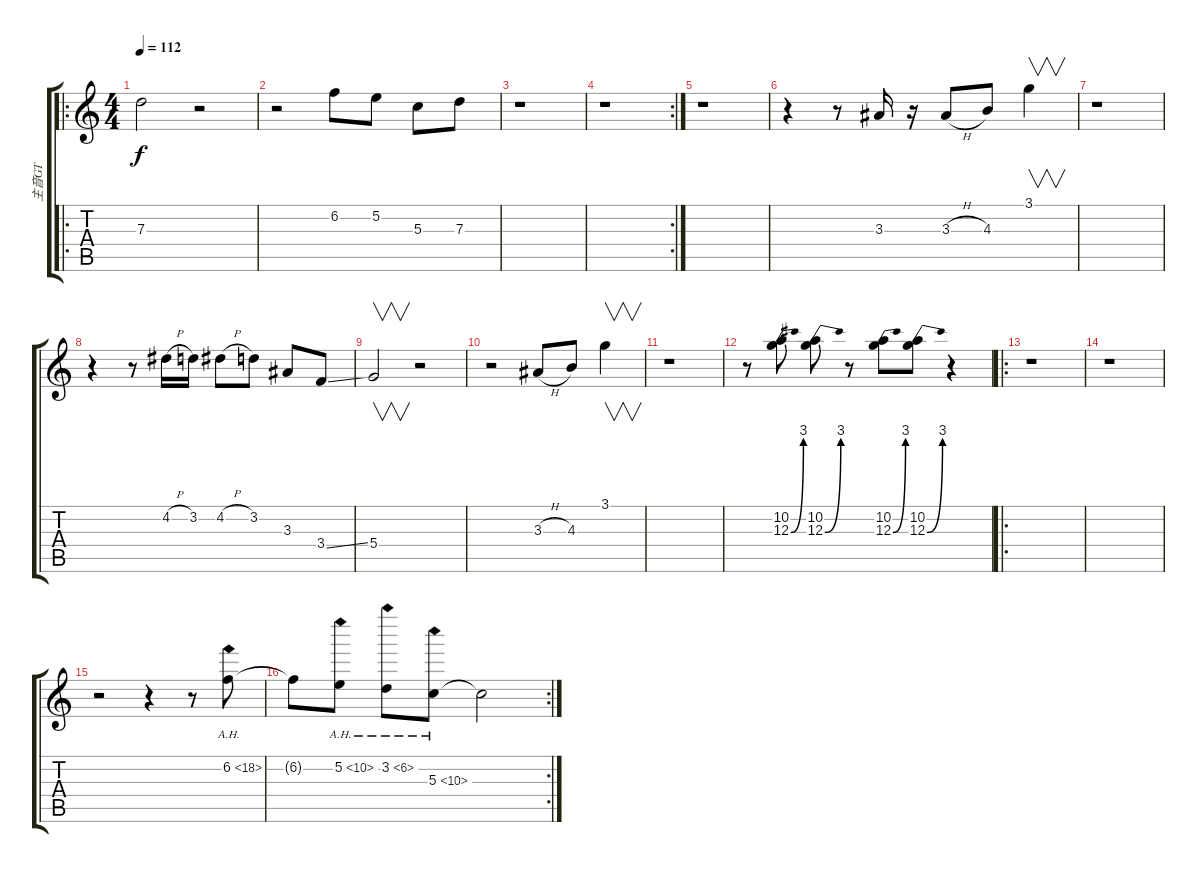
\track ("主音GT" "主音GT") {instrument distortionguitar}
\staff {score tabs}
\tuning (E4 B3 G3 D3 A2 E2) {hide}
\ro
\ts (4 4)
\tempo 112
\clef g2
\ks c
7.3{t}.2{dy f} r.2 |
r.2 6.2.8 5.2.8 5.3.8 7.3.8 |
r.1 |
\rc 2
r.1 |
r.1 |
r.4 r.8 3.3.16 r.16 3.3{h}.8 4.3.8 3.1.4{v} |
r.1 |
r.4 r.8 4.2{h}.16 3.2.16 4.2{h}.8 3.2.8 3.3.8 3.4{ss}.8 |
5.4.2{v} r.2 |
r.2 3.3{h}.8 4.3.8 3.1.4{v} |
r.1 |
r.8 (10.2 12.3{be (bend 0 0 60 12)}).8 (10.2 12.3{be (bend 0 0 60 12)}).8 r.8 (10.2 12.3{be (bend 0 0 60 12)}).8 (10.2 12.3{be (bend 0 0 60 12)}).8 r.4 |
\ro
r.1 |
r.1 |
r.2 r.4 r.8 6.2{ah 12}.8 |
\rc 2
6.2{t}.8 5.2{ah 5}.8 3.2{ah 3}.8 5.3{ah 5}.8 5.3{t}.2
